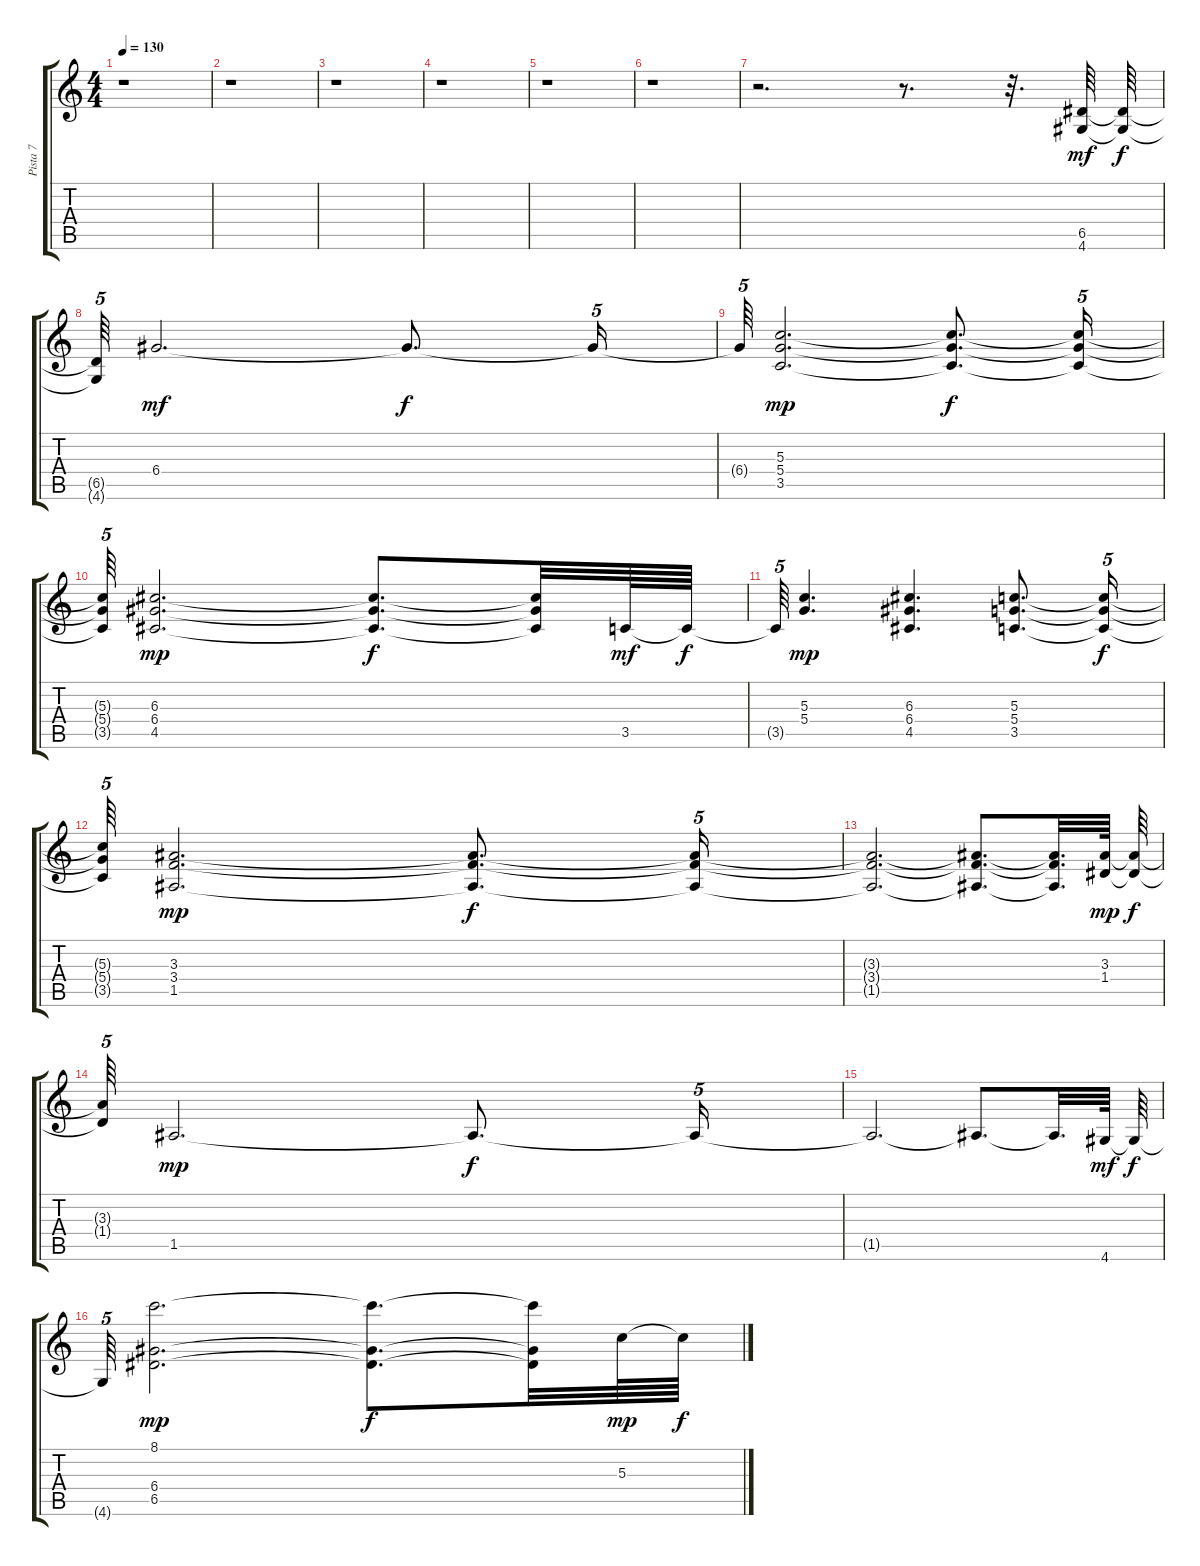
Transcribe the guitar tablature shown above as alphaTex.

\track ("Pista 7" "Pista 7") {instrument overdrivenguitar}
\staff {score tabs}
\tuning (E4 B3 G3 D3 A2 E2) {hide}
\ts (4 4)
\tempo 130
\clef g2
\ks c
r.1{dy f} |
r.1 |
r.1 |
r.1 |
r.1 |
r.1 |
r.2{d} r.8{d} r.32{d} (6.5 4.6).64{dy mf} (6.5{t} 4.6{t}).64{dy f} |
(6.5{t} 4.6{t}).64{tu (5 4)} 6.4.2{d dy mf} 6.4{t}.8{d dy f} 6.4{t}.16{tu (5 4)} |
6.4{t}.64{tu (5 4)} (5.3 5.4 3.5).2{d dy mp} (5.3{t} 5.4{t} 3.5{t}).8{d dy f} (5.3{t} 5.4{t} 3.5{t}).16{tu (5 4)} |
(5.3{t} 5.4{t} 3.5{t}).64{tu (5 4)} (6.3 6.4 4.5).2{d dy mp} (6.3{t} 6.4{t} 4.5{t}).8{d dy f} (6.3{t} 6.4{t} 4.5{t}).32 3.5.64{dy mf} 3.5{t}.64{dy f} |
3.5{t}.64{tu (5 4)} (5.3 5.4).4{d dy mp} (6.3 6.4 4.5).4{d} (5.3 5.4 3.5).8{d} (5.3{t} 5.4{t} 3.5{t}).16{tu (5 4) dy f} |
(5.3{t} 5.4{t} 3.5{t}).64{tu (5 4)} (3.3 3.4 1.5).2{d dy mp} (3.3{t} 3.4{t} 1.5{t}).8{d dy f} (3.3{t} 3.4{t} 1.5{t}).16{tu (5 4)} |
(3.3{t} 3.4{t} 1.5{t}).2{d} (3.3{t} 3.4{t} 1.5{t}).8{d} (3.3{t} 3.4{t} 1.5{t}).32{d} (3.3 1.4).64{dy mp} (3.3{t} 1.4{t}).64{dy f} |
(3.3{t} 1.4{t}).64{tu (5 4)} 1.5.2{d dy mp} 1.5{t}.8{d dy f} 1.5{t}.16{tu (5 4)} |
1.5{t}.2{d} 1.5{t}.8{d} 1.5{t}.32{d} 4.6.64{dy mf} 4.6{t}.64{dy f} |
4.6{t}.64{tu (5 4)} (8.1 6.4 6.5).2{d dy mp} (8.1{t} 6.4{t} 6.5{t}).8{d dy f} (8.1{t} 6.4{t} 6.5{t}).32 5.3.64{dy mp} 5.3{t}.64{dy f}
